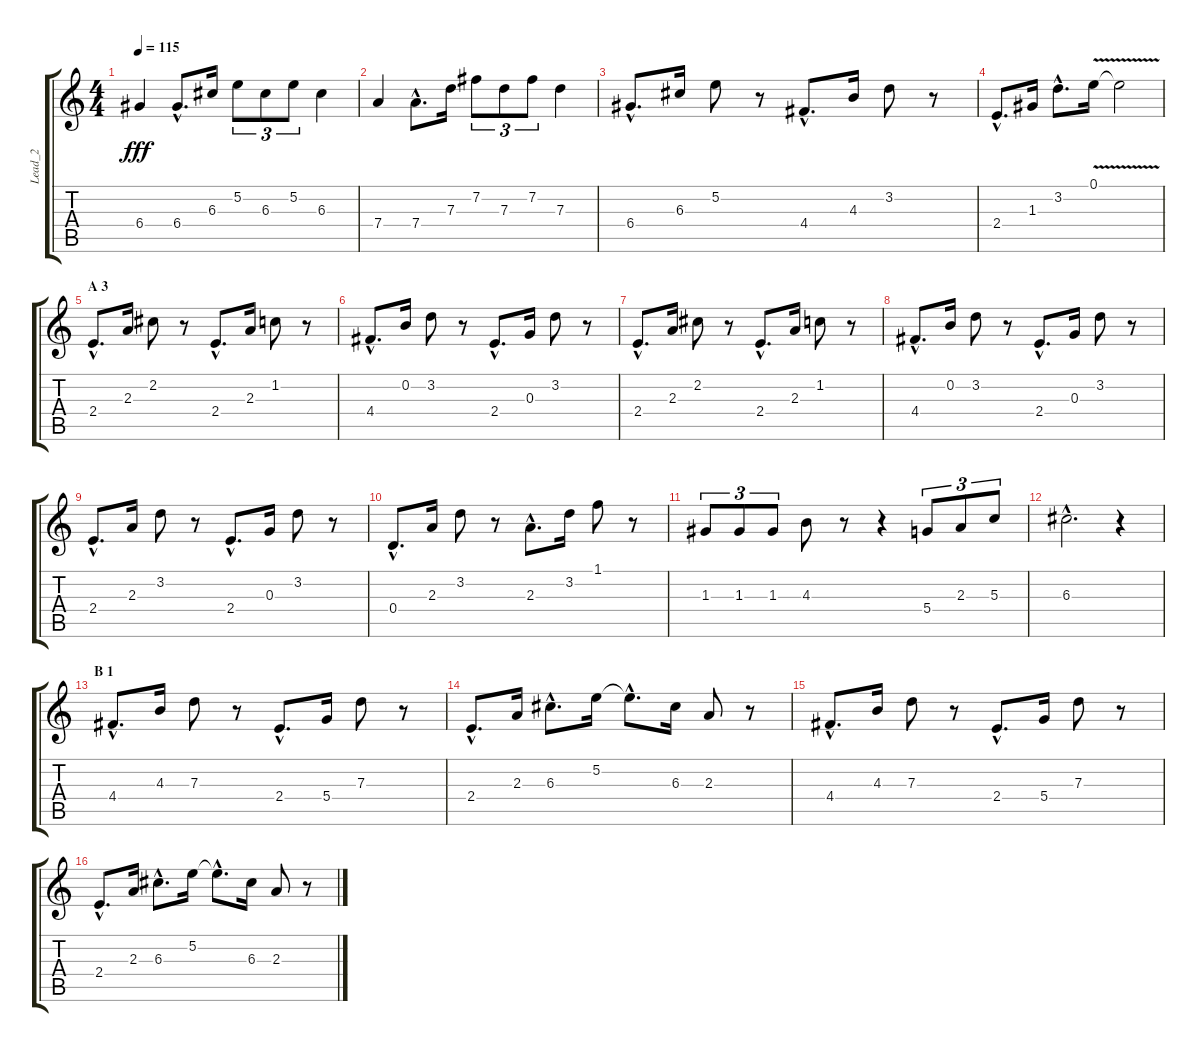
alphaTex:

\track ("Lead_2" "Lead_2") {instrument acousticguitarnylon}
\staff {score tabs}
\tuning (E4 B3 G3 D3 A2 E2) {hide}
\ts (4 4)
\tempo 115
\clef g2
\ks c
6.4.4{dy fff} 6.4{hac}.8{d} 6.3.16 5.2.8{tu (3 2)} 6.3.8{tu (3 2)} 5.2.8{tu (3 2)} 6.3.4 |
7.4.4 7.4{hac}.8{d} 7.3.16 7.2.8{tu (3 2)} 7.3.8{tu (3 2)} 7.2.8{tu (3 2)} 7.3.4 |
6.4{hac}.8{d} 6.3.16 5.2.8 r.8 4.4{hac}.8{d} 4.3.16 3.2.8 r.8 |
2.4{hac}.8{d} 1.3.16 3.2{hac}.8{d} 0.1{v}.16 0.1{t}.2 |
\section ("" "A 3")
2.4{hac}.8{d} 2.3.16 2.2.8 r.8 2.4{hac}.8{d} 2.3.16 1.2.8 r.8 |
4.4{hac}.8{d} 0.2.16 3.2.8 r.8 2.4{hac}.8{d} 0.3.16 3.2.8 r.8 |
2.4{hac}.8{d} 2.3.16 2.2.8 r.8 2.4{hac}.8{d} 2.3.16 1.2.8 r.8 |
4.4{hac}.8{d} 0.2.16 3.2.8 r.8 2.4{hac}.8{d} 0.3.16 3.2.8 r.8 |
2.4{hac}.8{d} 2.3.16 3.2.8 r.8 2.4{hac}.8{d} 0.3.16 3.2.8 r.8 |
0.4{hac}.8{d} 2.3.16 3.2.8 r.8 2.3{hac}.8{d} 3.2.16 1.1.8 r.8 |
1.3.8{tu (3 2)} 1.3.8{tu (3 2)} 1.3.8{tu (3 2)} 4.3.8 r.8 r.4 5.4.8{tu (3 2)} 2.3.8{tu (3 2)} 5.3.8{tu (3 2)} |
6.3{hac}.2{d} r.4 |
\section ("" "B 1")
4.4{hac}.8{d} 4.3.16 7.3.8 r.8 2.4{hac}.8{d} 5.4.16 7.3.8 r.8 |
2.4{hac}.8{d} 2.3.16 6.3{hac}.8{d} 5.2.16 5.2{hac t}.8{d} 6.3.16 2.3.8 r.8 |
4.4{hac}.8{d} 4.3.16 7.3.8 r.8 2.4{hac}.8{d} 5.4.16 7.3.8 r.8 |
2.4{hac}.8{d} 2.3.16 6.3{hac}.8{d} 5.2.16 5.2{hac t}.8{d} 6.3.16 2.3.8 r.8
